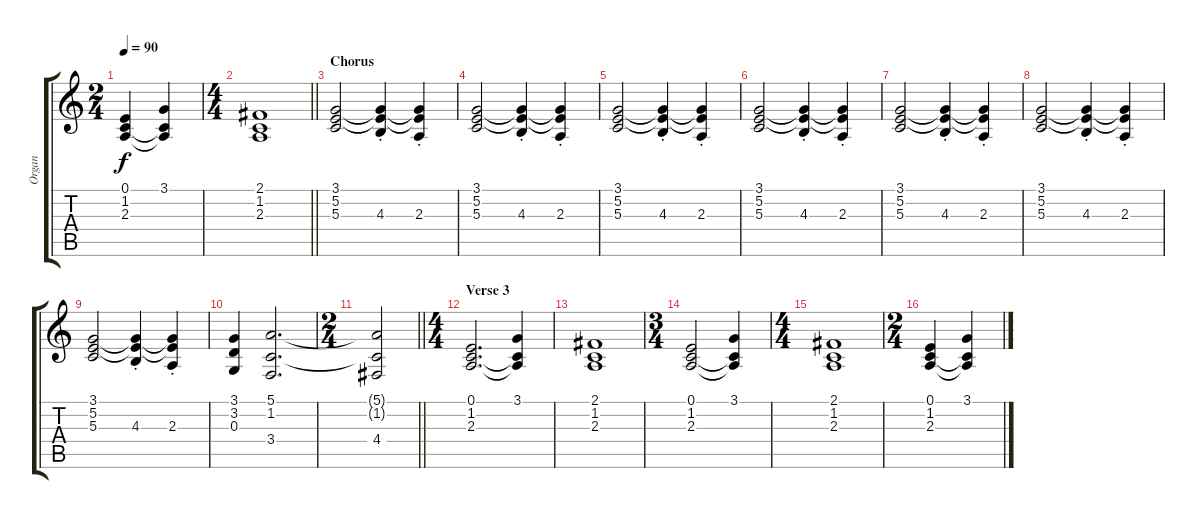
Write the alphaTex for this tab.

\track ("Organ" "Organ") {instrument percussiveorgan}
\staff {score tabs}
\tuning (E4 B3 G3 D3 A2 E2) {hide}
\ts (2 4)
\tempo 90
\clef g2
\ks c
(0.1 1.2 2.3).4{dy f} (3.1 1.2{t} 2.3{t}).4 |
\ts (4 4)
\barLineRight lightlight
(2.1 1.2 2.3).1 |
\section ("" "Chorus")
(3.1 5.2 5.3).2 (3.1{t} 5.2{t} 4.3{st}).4 (3.1{t} 5.2{t} 2.3{st}).4 |
(3.1 5.2 5.3).2 (3.1{t} 5.2{t} 4.3{st}).4 (3.1{t} 5.2{t} 2.3{st}).4 |
(3.1 5.2 5.3).2 (3.1{t} 5.2{t} 4.3{st}).4 (3.1{t} 5.2{t} 2.3{st}).4 |
(3.1 5.2 5.3).2 (3.1{t} 5.2{t} 4.3{st}).4 (3.1{t} 5.2{t} 2.3{st}).4 |
(3.1 5.2 5.3).2 (3.1{t} 5.2{t} 4.3{st}).4 (3.1{t} 5.2{t} 2.3{st}).4 |
(3.1 5.2 5.3).2 (3.1{t} 5.2{t} 4.3{st}).4 (3.1{t} 5.2{t} 2.3{st}).4 |
(3.1 5.2 5.3).2 (3.1{t} 5.2{t} 4.3{st}).4 (3.1{t} 5.2{t} 2.3{st}).4 |
(3.1 3.2 0.3).4 (5.1 1.2 3.4).2{d} |
\ts (2 4)
\barLineRight lightlight
(5.1{t} 1.2{t} 4.4).2 |
\ts (4 4)
\section ("" "Verse 3")
(0.1 1.2 2.3).2{d} (3.1 1.2{t} 2.3{t}).4 |
(2.1 1.2 2.3).1 |
\ts (3 4)
(0.1 1.2 2.3).2 (3.1 1.2{t} 2.3{t}).4 |
\ts (4 4)
(2.1 1.2 2.3).1 |
\ts (2 4)
(0.1 1.2 2.3).4 (3.1 1.2{t} 2.3{t}).4
